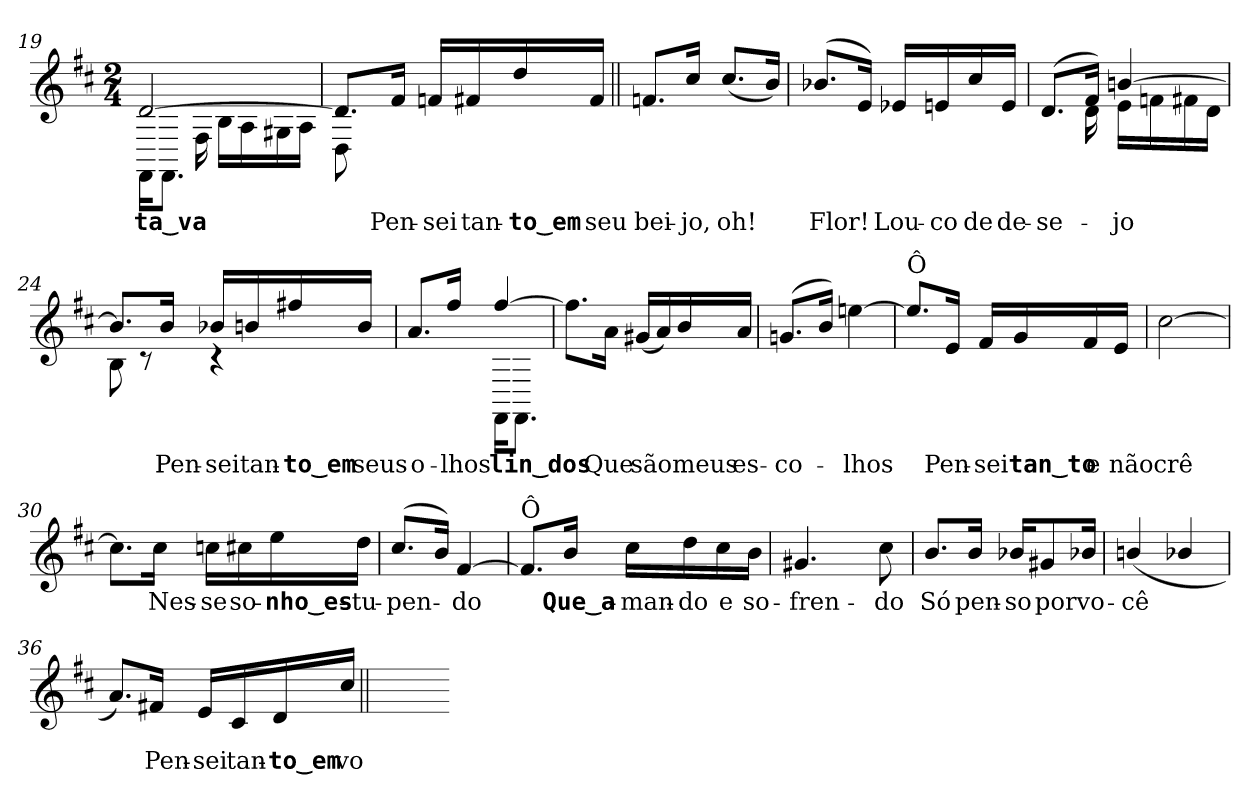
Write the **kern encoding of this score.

**kern	**text
*part1	*part1
*staff1	*staff1
!!LO:LB:g=z
*clefG2	*
*k[f#c#]	*
*D:	*
*M2/4	*
=19	=19
!	!LO:LY:b
*^	*
*	*^	*
*	*	*^	*
[>2d/	8.ryy	2ryy	16FF#!\KL	-ta‿va
.	.	.	8.FF#!\J	.
.	16F#!\	.	.	.
.	16B!\LL	.	4ryy	.
.	16A!\	.	.	.
.	16G#X!\	.	.	.
.	16A!\JJ	.	.	.
*	*	*v	*v	*
=20	=20	=20	=20
8.d/L]	8D!\	8ryy	.
.	4.ryy	4.ryy	.
!	!	!	!LO:LY:b
16f#/Jk	.	.	Pen-
!	!	!	!LO:LY:b
16fn/LL	.	.	-sei
!	!	!	!LO:LY:b
16f#X/	.	.	tan-
!	!	!	!LO:LY:b
16dd/	.	.	-to‿em
!	!	!	!LO:LY:b
16f#/JJ	.	.	seu
*v	*v	*v	*
=21||	=21||
!	!LO:LY:b
*^	*
8.fn/L	4ryy	bei-
!	!	!LO:LY:b
16cc#/Jk	.	-jo,
!	!	!LO:LY:b
(<8.cc#/L	4ryy	oh!
16b/Jk)	.	.
!!LO:PB:g=z	!!
=22	=22	=22
!	!	!LO:LY:b
(<8.b-X/L	2ryy	Flor!
16e/Jk)	.	.
!	!	!LO:LY:b
16e-X/LL	.	Lou-
!	!	!LO:LY:b
16en/	.	-co
!	!	!LO:LY:b
16cc#/	.	de
!	!	!LO:LY:b
16e/JJ	.	de-
*v	*v	*
=23	=23
!	!LO:LY:b
*^	*
*	*^	*
(>8.d/L	8.ryy	2ryy	-se-
16f#/Jk)	16d!\	.	.
!	!	!	!LO:LY:b
[>4bn/	16e!\LL	.	-jo
.	16fn!\	.	.
.	16f#X!\	.	.
.	16d!\JJ	.	.
=24	=24	=24	=24
8.b/L]	8B!\	2ryy	.
.	8rc	.	.
!	!	!	!LO:LY:b
16b/Jk	.	.	Pen-
!	!	!	!LO:LY:b
16b-X/LL	4rc	.	-sei
!	!	!	!LO:LY:b
16bn/	.	.	tan-
!	!	!	!LO:LY:b
16ff#X/	.	.	-to‿em
!	!	!	!LO:LY:b
16b/JJ	.	.	seus
!!LO:LB:g=z	!!	!!
=25	=25	=25	=25
!	!	!	!LO:LY:b
8.a/L	2ryy	4ryy	o-
!	!	!	!LO:LY:b
16ff#/Jk	.	.	-lhos
!	!	!	!LO:LY:b
[>4ff#/	.	16FF#!\KL	lin‿dos
.	.	8.FF#!\J	.
*	*v	*v	*
=26	=26	=26
8.ff#\L]	4ryy	.
!	!	!LO:LY:b
16a\Jk	.	Que
!	!	!LO:LY:b
(<16g#X/LL	4ryy	são
16a/)	.	.
!	!	!LO:LY:b
16b/	.	meus
!	!	!LO:LY:b
16a/JJ	.	es-
=27	=27	=27
!	!	!LO:LY:b
(<8.gn/L	2ryy	-co-
16b/Jk)	.	.
!	!	!LO:LY:b
[<4een\	.	-lhos
!!LO:LB:g=z	!!
=28	=28	=28
!LO:TX:a:t=Ô	!	!
8.ee/L]	2ryy	.
!	!	!LO:LY:b
16e/Jk	.	Pen-
!	!	!LO:LY:b
16f#/LL	.	-sei
!	!	!LO:LY:b
16g/	.	tan‿to
!	!	!LO:LY:b
16f#/	.	e
!	!	!LO:LY:b
16e/JJ	.	não
=29	=29	=29
!	!	!LO:LY:b
[<2cc#\	2ryy	crê
=30	=30	=30
8.cc#\L]	2ryy	.
!	!	!LO:LY:b
16cc#\Jk	.	Nes-
!	!	!LO:LY:b
16ccn\LL	.	-se
!	!	!LO:LY:b
16cc#X\	.	so-
!	!	!LO:LY:b
16ee\	.	-nho‿es-
!	!	!LO:LY:b
16dd\JJ	.	-tu-
!!LO:LB:g=z	!!
=31	=31	=31
!	!	!LO:LY:b
(<8.cc#/L	2ryy	-pen-
16b/Jk)	.	.
!	!	!LO:LY:b
[>4f#/	.	-do
=32	=32	=32
!LO:TX:a:t=Ô	!	!
8.f#/L]	2ryy	.
!	!	!LO:LY:b
16b/Jk	.	Que‿a-
!	!	!LO:LY:b
16cc#\LL	.	-man-
!	!	!LO:LY:b
16dd\	.	-do
!	!	!LO:LY:b
16cc#\	.	e
!	!	!LO:LY:b
16b\JJ	.	so-
=33	=33	=33
!	!	!LO:LY:b
4.g#X/	4ryy	-fren-
.	4ryy	.
!	!	!LO:LY:b
8cc#\	.	-do
!!LO:LB:g=z	!!
=34	=34	=34
!	!	!LO:LY:b
8.b/L	4ryy	Só
!	!	!LO:LY:b
16b/Jk	.	pen-
!	!	!LO:LY:b
16b-X/KL	4ryy	-so
!	!	!LO:LY:b
8g#X/	.	por
!	!	!LO:LY:b
16b-X/Jk	.	vo-
=35	=35	=35
!	!	!LO:LY:b
(<4bn/	4ryy	-cê
4b-X/	4ryy	.
=36	=36	=36
8.a/L)	2ryy	.
!	!	!LO:LY:b
16f#X/Jk	.	Pen-
!	!	!LO:LY:b
16e/LL	.	-sei
!	!	!LO:LY:b
16c#/	.	tan-
!	!	!LO:LY:b
16d/	.	-to‿em
!	!	!LO:LY:b
16cc#/JJ	.	vo
*v	*v	*
=37||	=37||
2ryy	.
=-	=-
*-	*-
